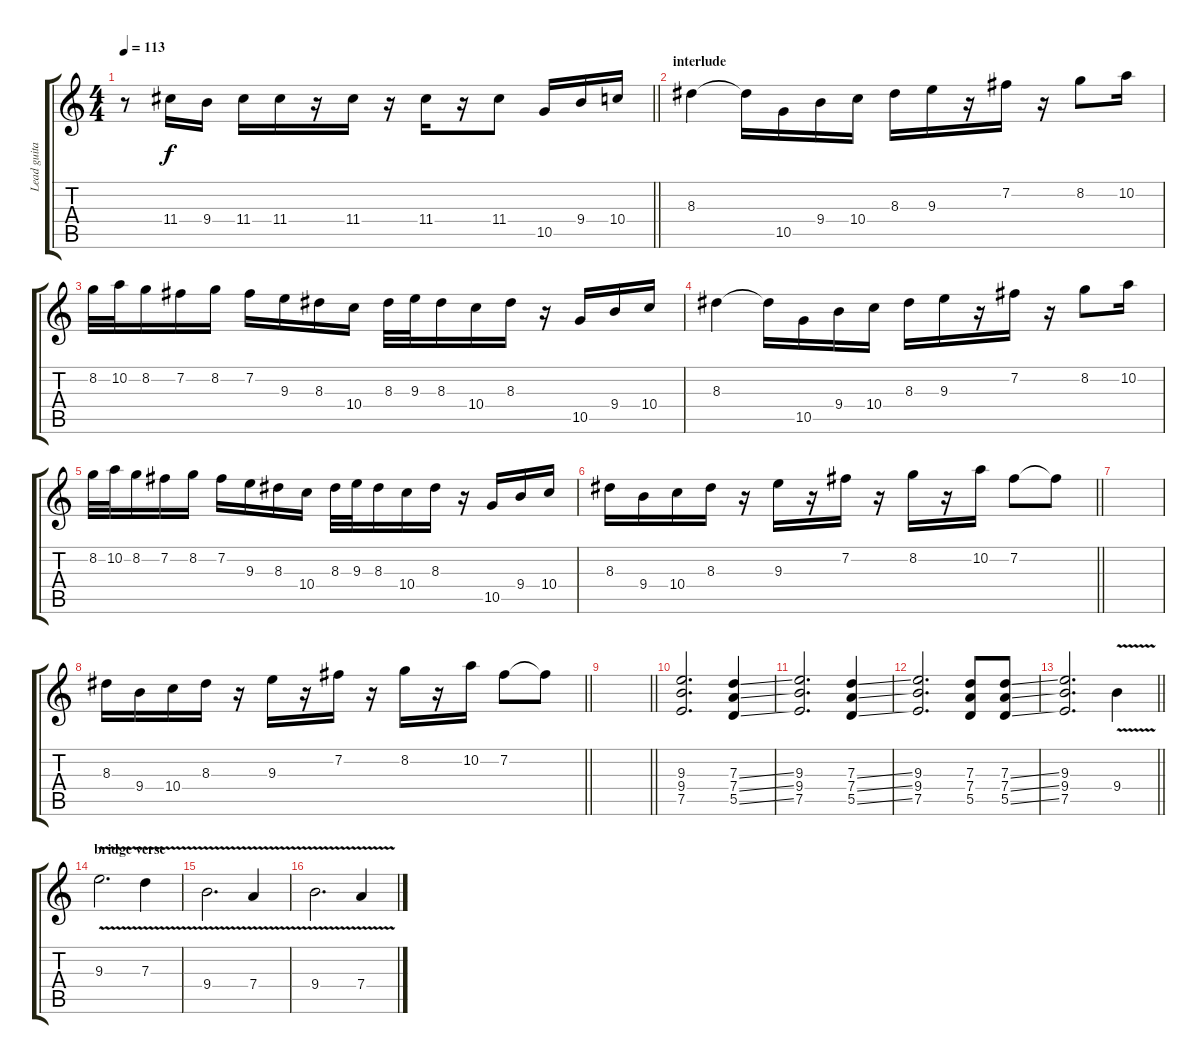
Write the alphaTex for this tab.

\track ("Lead guitar 2" "Lead guita") {instrument distortionguitar}
\staff {score tabs}
\tuning (E4 B3 G3 D3 A2 E2) {hide}
\ts (4 4)
\tempo 113
\clef g2
\barLineRight lightlight
\ks c
r.8{dy f} 11.4.16 9.4.16 11.4.16 11.4.16 r.16 11.4.16 r.16 11.4.16 r.16 11.4.8 10.5.16 9.4.16 10.4.16 |
\section ("" "interlude")
8.3.4 8.3{t}.16 10.5.16 9.4.16 10.4.16 8.3.16 9.3.16 r.16 7.2.16 r.16 8.2.8 10.2.16 |
8.2.32 10.2.32 8.2.16 7.2.16 8.2.16 7.2.16 9.3.16 8.3.16 10.4.16 8.3.32 9.3.32 8.3.16 10.4.16 8.3.16 r.16 10.5.16 9.4.16 10.4.16 |
8.3.4 8.3{t}.16 10.5.16 9.4.16 10.4.16 8.3.16 9.3.16 r.16 7.2.16 r.16 8.2.8 10.2.16 |
8.2.32 10.2.32 8.2.16 7.2.16 8.2.16 7.2.16 9.3.16 8.3.16 10.4.16 8.3.32 9.3.32 8.3.16 10.4.16 8.3.16 r.16 10.5.16 9.4.16 10.4.16 |
\barLineRight lightlight
8.3.16 9.4.16 10.4.16 8.3.16 r.16 9.3.16 r.16 7.2.16 r.16 8.2.16 r.16 10.2.16 7.2.8 7.2{t}.8 |
|
\barLineRight lightlight
8.3.16 9.4.16 10.4.16 8.3.16 r.16 9.3.16 r.16 7.2.16 r.16 8.2.16 r.16 10.2.16 7.2.8 7.2{t}.8 |
\barLineRight lightlight
|
(9.3 9.4 7.5).2{d} (7.3{ss} 7.4{ss} 5.5{ss}).4 |
(9.3 9.4 7.5).2{d} (7.3{ss} 7.4{ss} 5.5{ss}).4 |
(9.3 9.4 7.5).2{d} (7.3 7.4 5.5).8 (7.3{ss} 7.4{ss} 5.5{ss}).8 |
\barLineRight lightlight
(9.3 9.4 7.5).2{d} 9.4{v}.4 |
\section ("" "bridge verse")
9.3{v}.2{d} 7.3{v}.4 |
9.4{v}.2{d} 7.4{v}.4 |
9.4{v}.2{d} 7.4{v}.4
